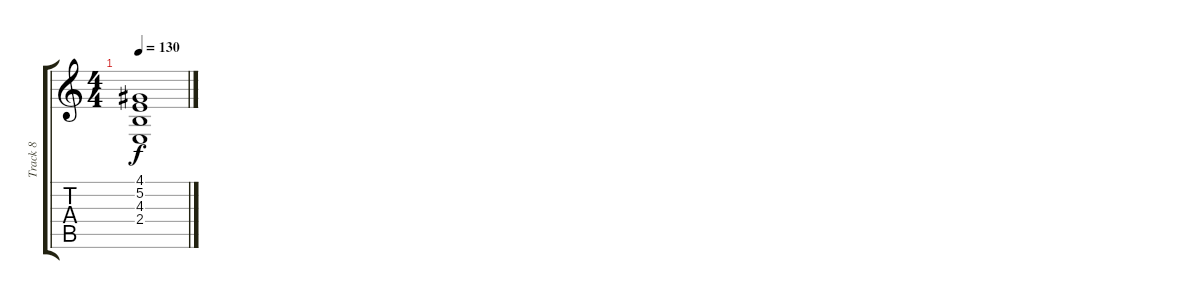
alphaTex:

\track ("Track 8" "Track 8") {instrument synthstrings1}
\staff {score tabs}
\tuning (E4 B3 G3 D3 A2 E2) {hide}
\ts (4 4)
\tempo 130
\clef g2
\ks c
(4.1{t} 5.2{t} 4.3{t} 2.4{t}).1{dy f}
